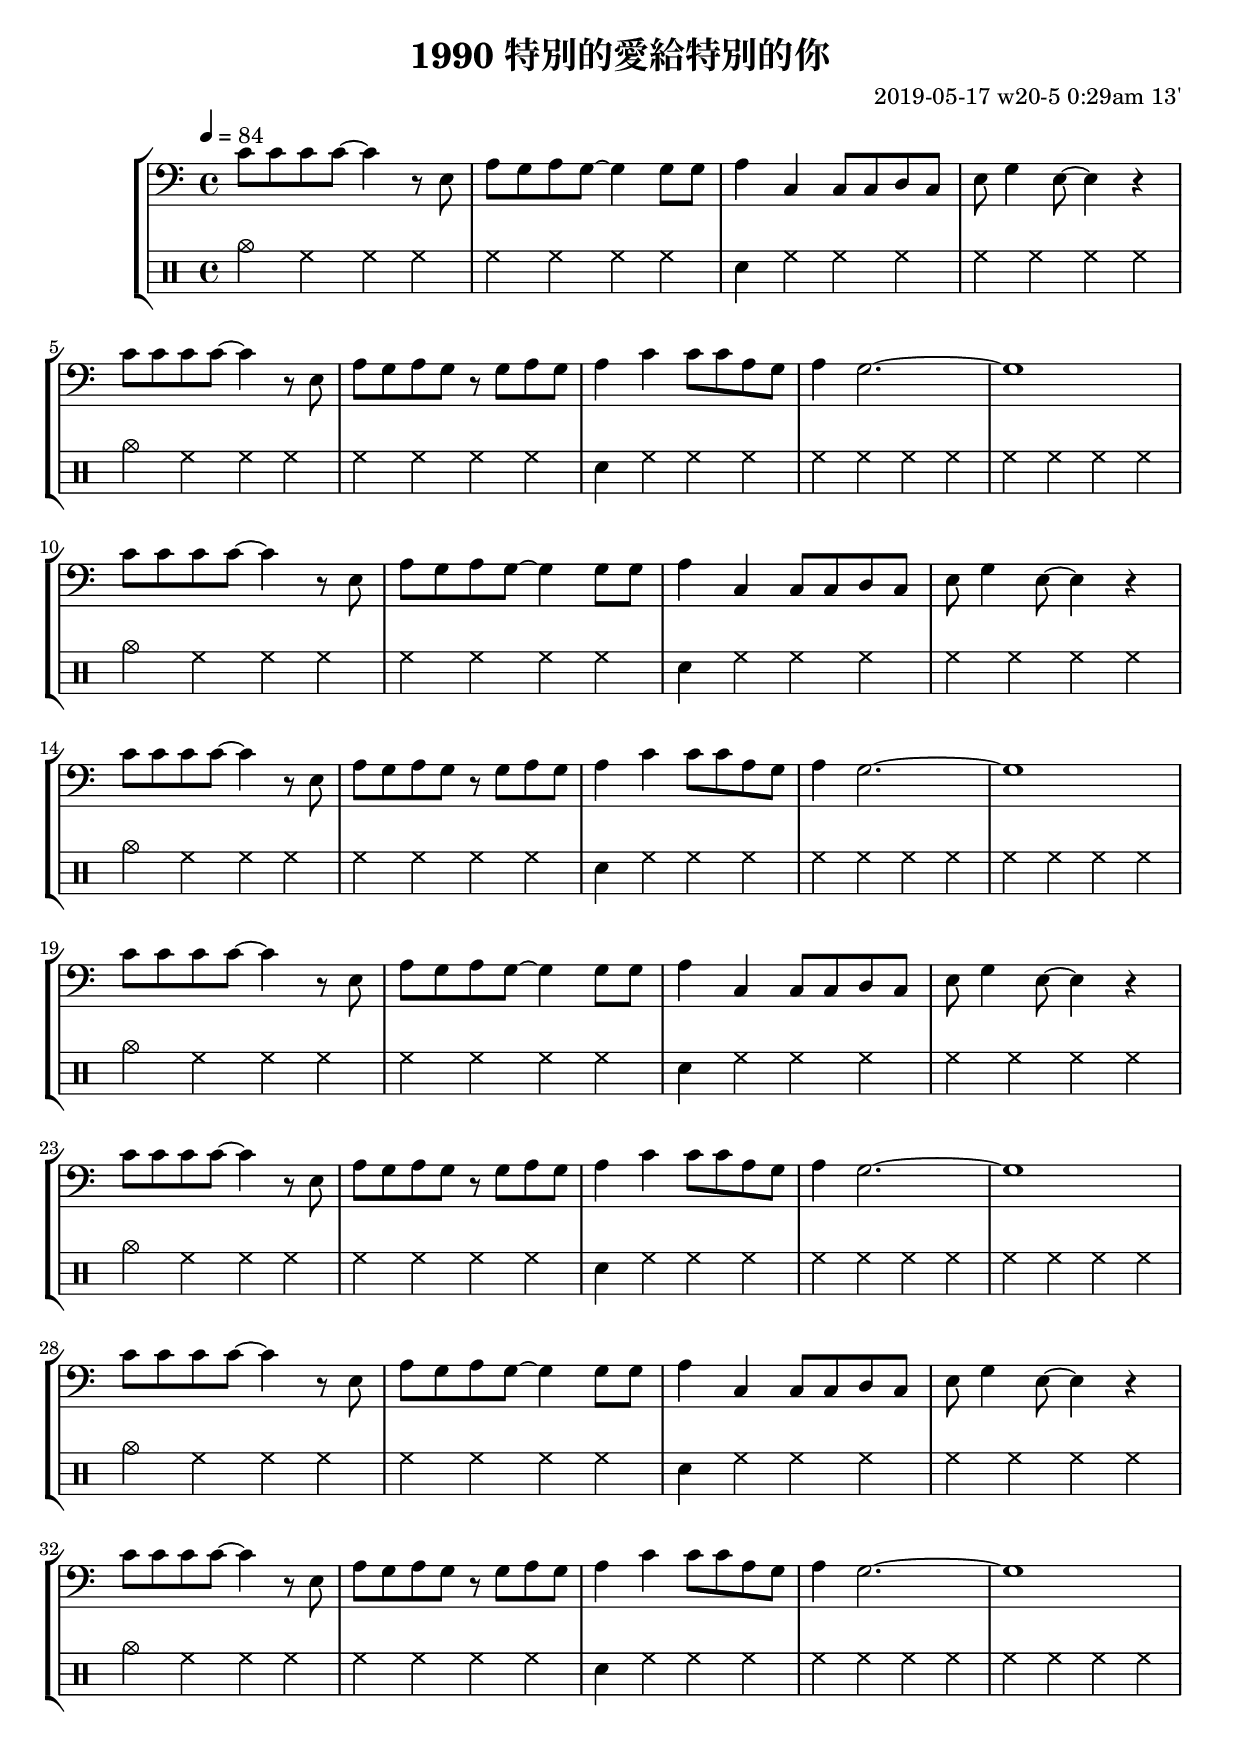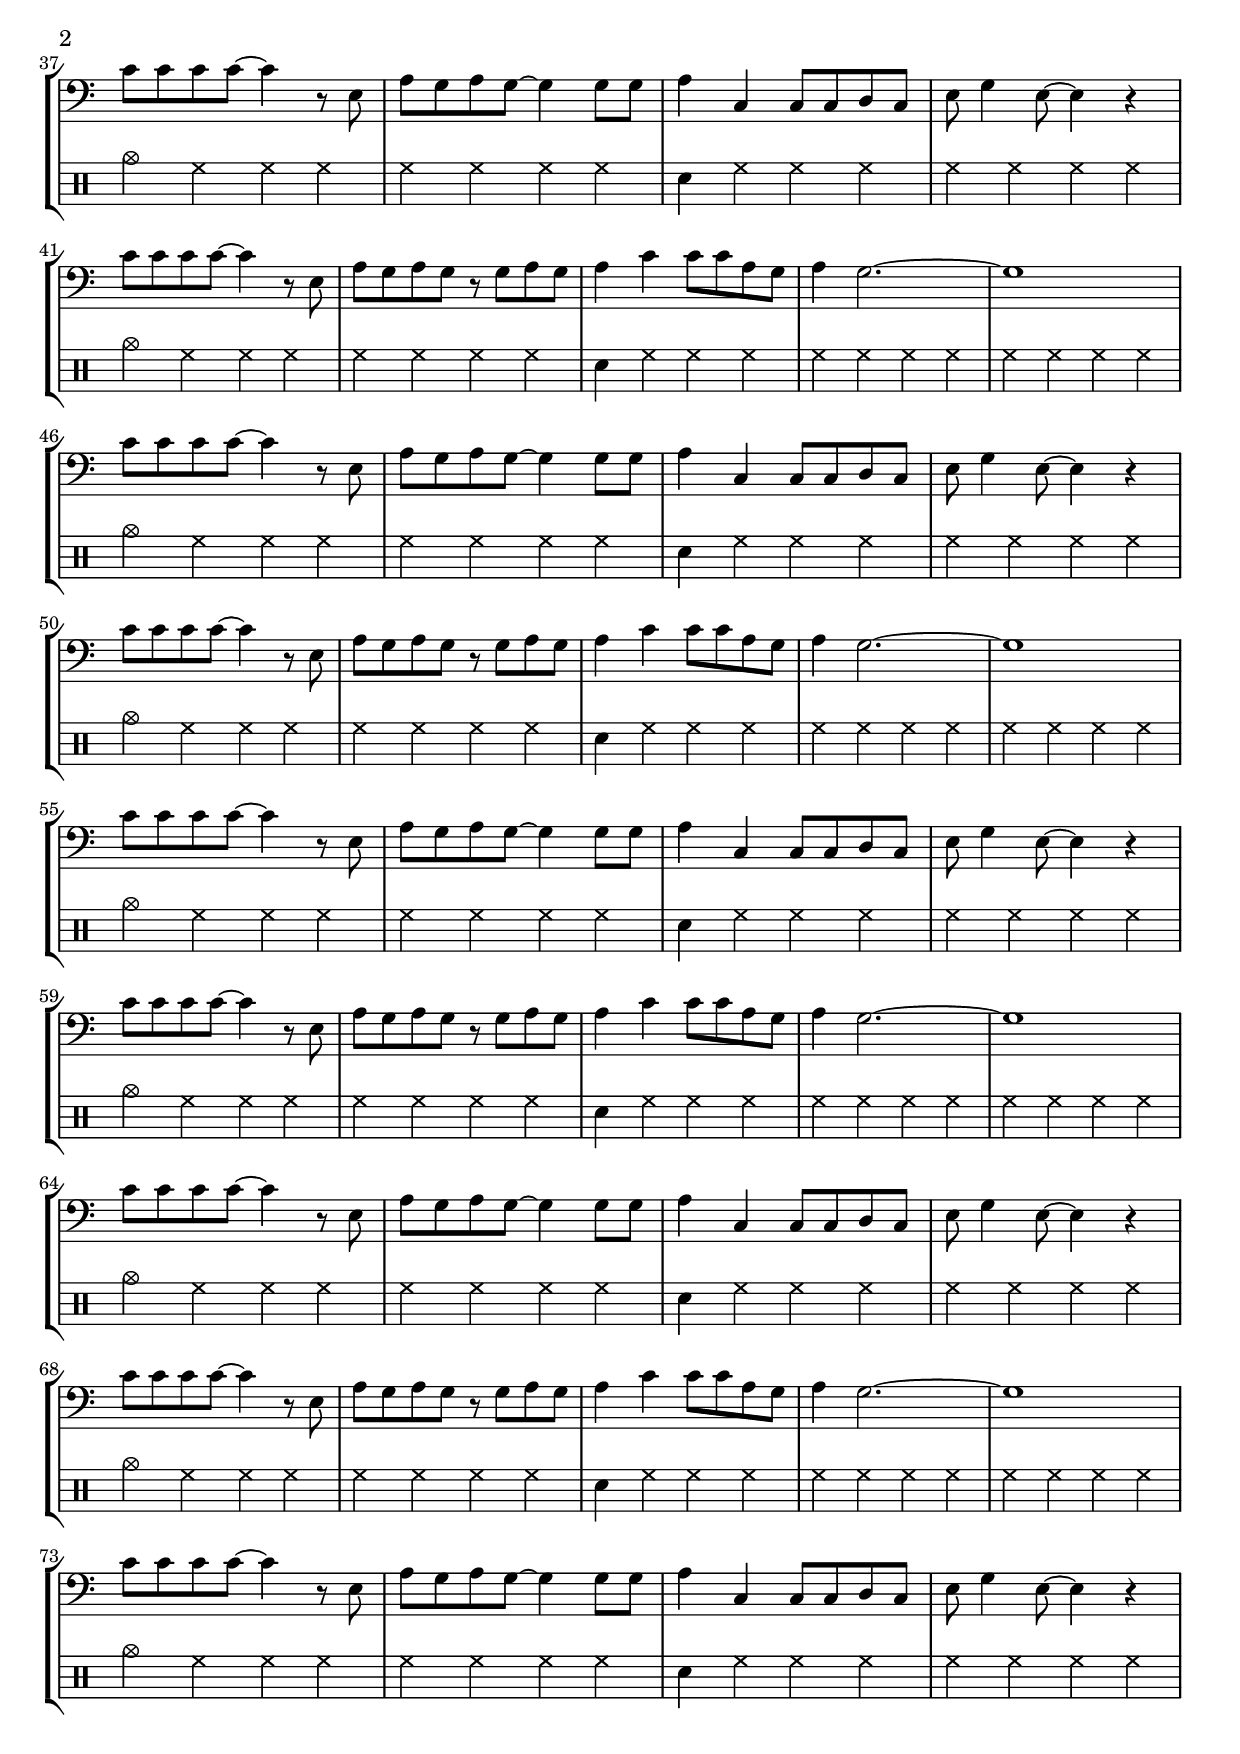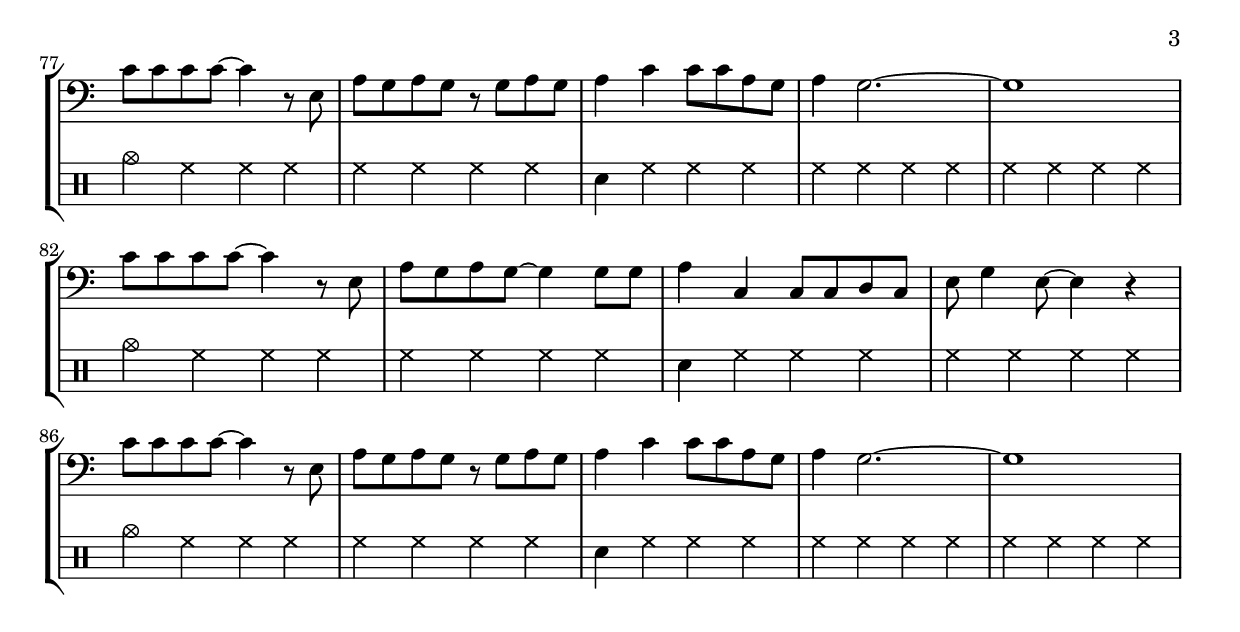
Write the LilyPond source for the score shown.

\header {
  title = "1990 特別的愛給特別的你"
  composer = "2019-05-17 w20-5 0:29am 13'"
}
\language english

%2019/08/14 w33/3 3:45am
metronome = \drummode{
 crashcymbal hh hh hh |
 hh hh hh hh |
 sn hh hh hh |
 hh hh hh hh |
 crashcymbal hh hh hh |
 hh hh hh hh |
 sn hh hh hh |
 hh hh hh hh |
 hh hh hh hh |


}

repeatTimes = 10
%60s/84 beats * 9 bars*4 beats per bar*10 times = 0.7 * 360

\score {
  \new StaffGroup <<



  \transpose c c,{ %as

  
  \relative c' {
    \key c \major
    \clef bass
    \tempo 4=84
    
    
    \repeat unfold \repeatTimes {
    c'8 c c c ~ c4 r8 e,|
    a g a g~ g4 

    g8 g |
    a4 c, c8 c d c|
    e g4 e8~ e4 r | \break

    c'8 c c c ~ c4 r8 e,| 
    a g a g r g a g
    a4 c c8 c a g
    a4 g2.~ | g1 | \break

    
    }


    }



  }

  \drums {\repeat unfold \repeatTimes \metronome
  }
  >>

  \layout {}
  \midi {}
}